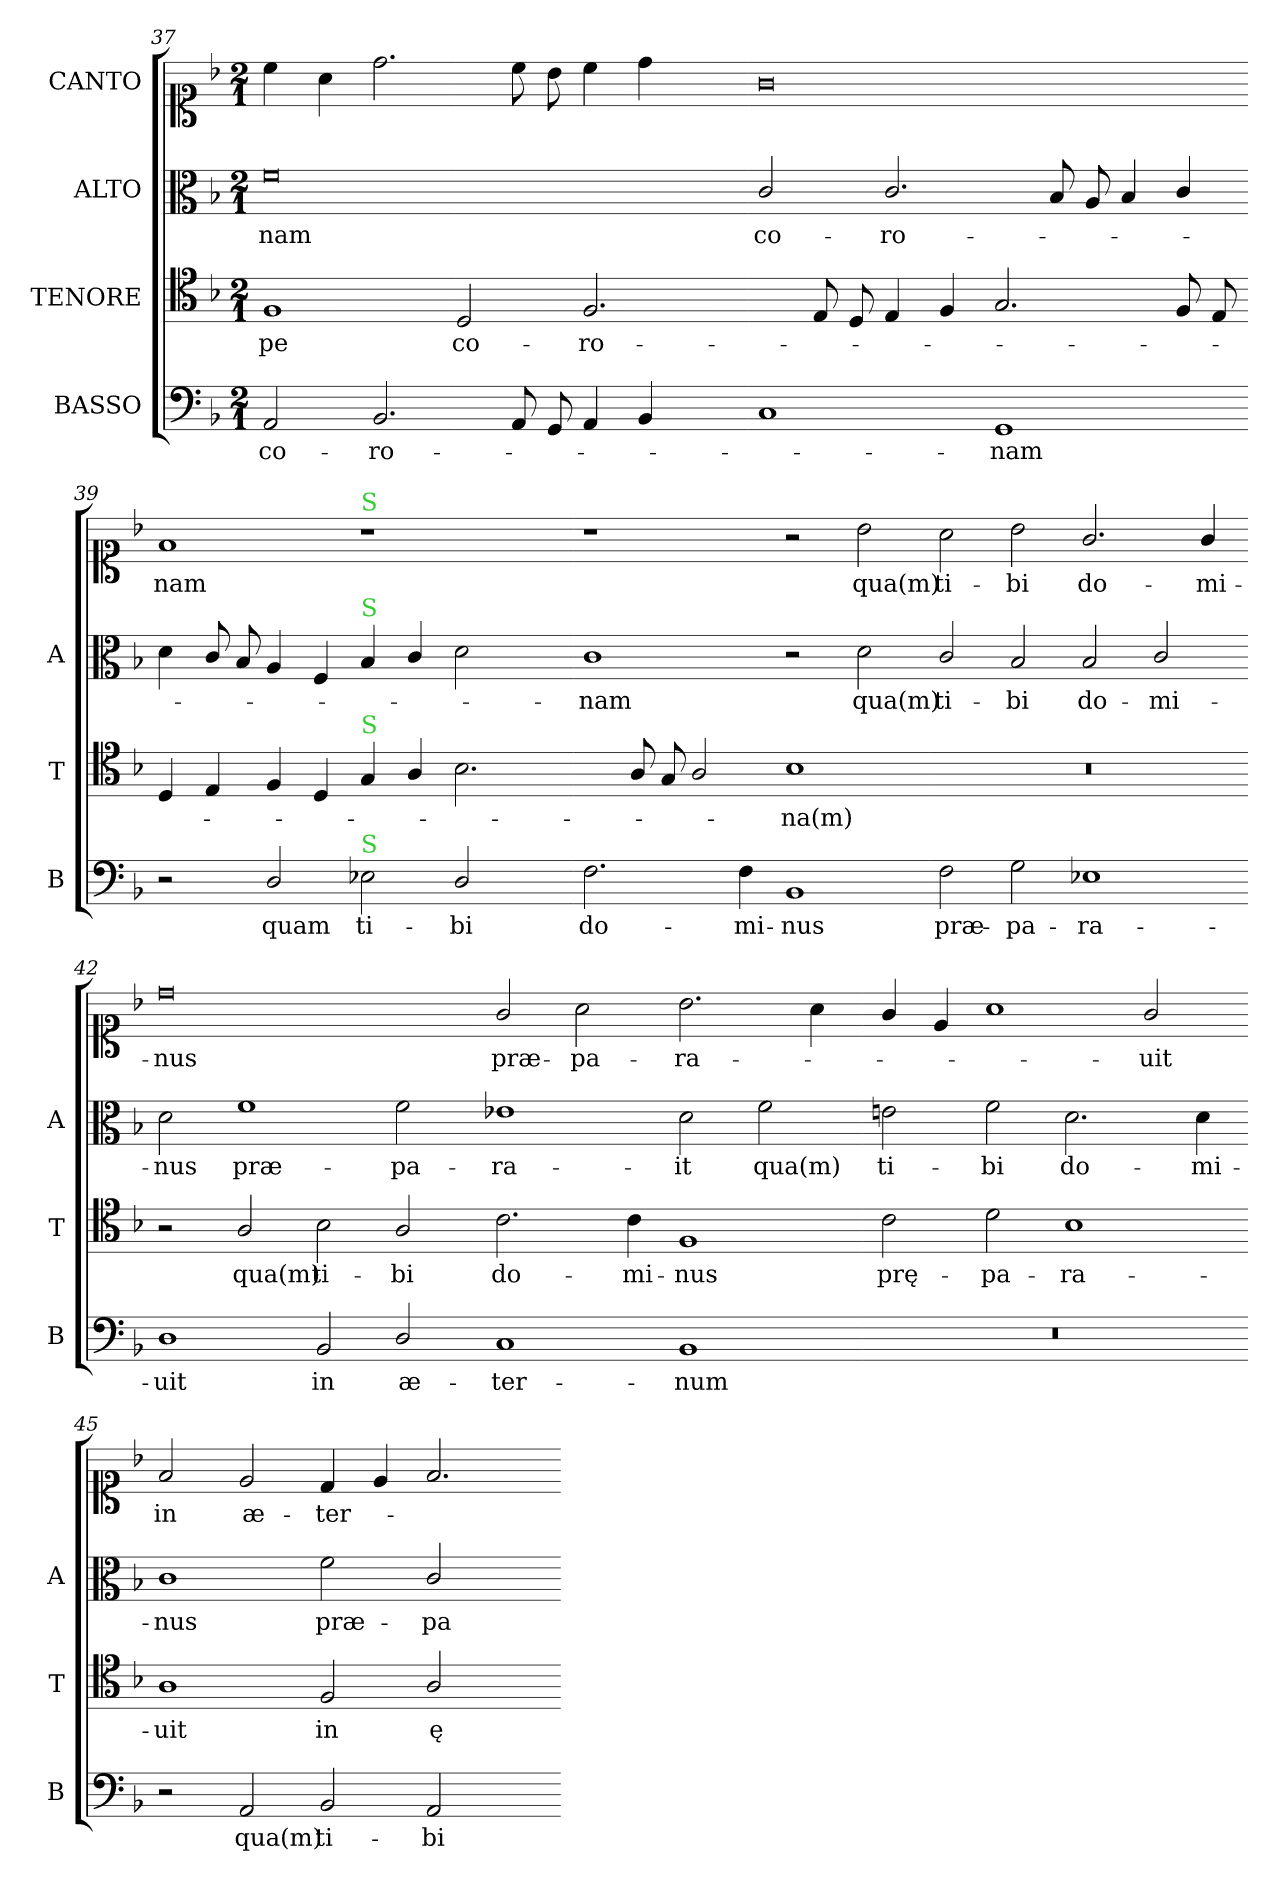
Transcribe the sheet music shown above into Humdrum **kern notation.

**kern	**text	**kern	**text	**kern	**text	**kern	**text
*part4	*part4	*part3	*part3	*part2	*part2	*part1	*part1
*staff4	*staff4	*staff3	*staff3	*staff2	*staff2	*staff1	*staff1
*I"BASSO	*	*I"TENORE	*	*I"ALTO	*	*I"CANTO	*
*I'B	*	*I'T	*	*I'A	*	*	*
*clefF4	*	*clefC4	*	*clefC3	*	*clefC1	*
*k[b-]	*	*k[b-]	*	*k[b-]	*	*k[b-]	*
*D:aeo	*	*D:aeo	*	*D:aeo	*	*D:aeo	*
*M2/1	*	*M2/1	*	*M2/1	*	*M2/1	*
=37	=37	=37	=37	=37	=37	=37	=37
!	!LO:LY:i	!	!LO:LY:i	!	!LO:LY:i	!	!
2AA/	co-	1F	-pe	0f	-nam	4cc\	.
.	.	.	.	.	.	4a\	.
!	!LO:LY:i	!	!	!	!	!	!
2.BB-/	-ro-	.	.	.	.	2.dd\	.
!	!	!	!LO:LY:i	!	!	!	!
.	.	2D/	co-	.	.	.	.
8AA/	.	.	.	.	.	8cc\	.
8GG/	.	.	.	.	.	8b-\	.
!	!	!	!LO:LY:i	!	!	!	!
4AA/	.	2.F/	-ro-	.	.	4cc\	.
4BB-/	.	.	.	.	.	4dd\	.
4ryy	.	.	.	4ryy	.	4ryy	.
=38-	=38-	=38-	=38-	=38-	=38-	=38-	=38-
1C	.	4ryy	.	2c/	co-	0g	.
.	.	8E/	.	.	.	.	.
.	.	8D/	.	.	.	.	.
.	.	4E/	.	2.c/	-ro-	.	.
.	.	4F/	.	.	.	.	.
!	!LO:LY:i	!	!	!	!	!	!
1GG	-nam	2.G/	.	.	.	.	.
.	.	.	.	8B-/	.	.	.
.	.	.	.	8A/	.	.	.
.	.	.	.	4B-/	.	.	.
.	.	8F/	.	4c/	.	.	.
.	.	8E/	.	.	.	.	.
=39-	=39-	=39-	=39-	=39-	=39-	=39-	=39-
2r	.	4D/	.	4d\	.	1f	-nam
.	.	4E/	.	8c/	.	.	.
.	.	.	.	8B-/	.	.	.
2D/	quam	4F/	.	4A/	.	.	.
.	.	4D/	.	4F/	.	.	.
!	!	!	!	!	!	!LO:TX:a:color=limegreen:t=S	!
!	!	!	!	!LO:TX:a:color=limegreen:t=S	!	!	!
!	!	!LO:TX:a:color=limegreen:t=S	!	!	!	!	!
!LO:TX:a:color=limegreen:t=S	!	!	!	!	!	!	!
2E-X\	ti-	4G/	.	4B-/	.	1r	.
.	.	4A/	.	4c/	.	.	.
2D/	-bi	2.B-\	.	2d\	.	.	.
4ryy	.	.	.	4ryy	.	4ryy	.
=40-	=40-	=40-	=40-	=40-	=40-	=40-	=40-
2.F\	do-	4ryy	.	1c	-nam	1r	.
.	.	8A/	.	.	.	.	.
.	.	8G/	.	.	.	.	.
.	.	2A/	.	.	.	.	.
4F\	-mi-	.	.	.	.	.	.
!	!	!	!LO:LY:i	!	!	!	!
1BB-	-nus	1B-	-na(m)	2r	.	2r	.
.	.	.	.	2d\	qua(m)	2b-\	qua(m)
=41-	=41-	=41-	=41-	=41-	=41-	=41-	=41-
2F\	præ-	0r	.	2c/	ti-	2a\	ti-
2G\	-pa-	.	.	2B-/	-bi	2b-\	-bi
1E-X	-ra-	.	.	2B-/	do-	2.g/	do-
.	.	.	.	2c/	-mi-	.	.
.	.	.	.	.	.	4g/	-mi-
=42-	=42-	=42-	=42-	=42-	=42-	=42-	=42-
1D	-uit	2r	.	2d\	-nus	0dd	-nus
.	.	2A/	qua(m)	1f	præ-	.	.
2BB-/	in	2B-\	ti-	.	.	.	.
2D/	æ-	2A/	-bi	2f\	-pa-	.	.
=43-	=43-	=43-	=43-	=43-	=43-	=43-	=43-
1C	-ter-	2.c\	do-	1e-X	-ra-	2g/	præ-
.	.	.	.	.	.	2a\	-pa-
.	.	4c\	-mi-	.	.	.	.
1BB-	-num	1F	-nus	2d\	-it	2.b-\	-ra-
!	!	!	!	!	!LO:LY:i	!	!
.	.	.	.	2f\	qua(m)	.	.
.	.	.	.	.	.	4a\	.
=44-	=44-	=44-	=44-	=44-	=44-	=44-	=44-
!	!	!	!	!	!LO:LY:i	!	!
0r	.	2c\	prę-	2en\	ti-	4g/	.
.	.	.	.	.	.	4e/	.
!	!	!	!	!	!LO:LY:i	!	!
.	.	2d\	-pa-	2f\	-bi	1a	.
!	!	!	!	!	!LO:LY:i	!	!
.	.	1B-	-ra-	2.d\	do-	.	.
.	.	.	.	.	.	2g/	-uit
!	!	!	!	!	!LO:LY:i	!	!
.	.	.	.	4d\	-mi-	.	.
=45-	=45-	=45-	=45-	=45-	=45-	=45-	=45-
!	!	!	!	!	!LO:LY:i	!	!
2r	.	1A	-uit	1c	-nus	2f/	in
2AA/	qua(m)	.	.	.	.	2e/	æ-
!	!	!	!	!	!LO:LY:i	!	!
2BB-/	ti-	2F/	in	2f\	præ-	4d/	-ter-
.	.	.	.	.	.	4e/	.
!	!	!	!	!	!LO:LY:i	!	!
2AA/	-bi	2A/	ę-	2c/	-pa-	2.f/	.
4ryy	.	4ryy	.	4ryy	.	.	.
=-	=-	=-	=-	=-	=-	=-	=-
*-	*-	*-	*-	*-	*-	*-	*-
